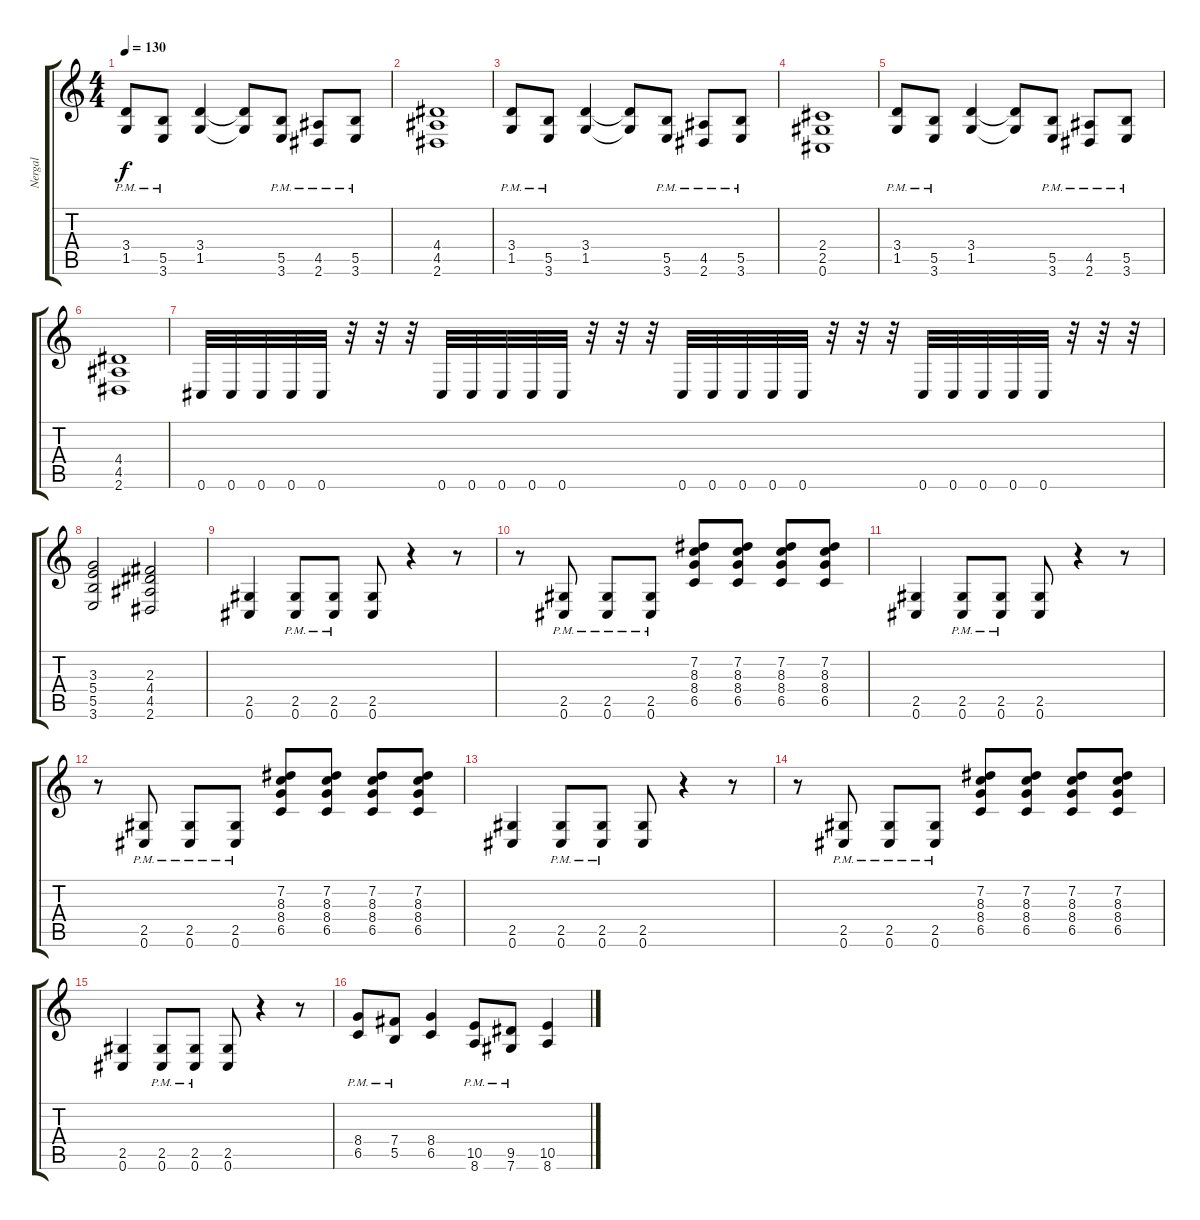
\track ("Nergal" "Nergal") {instrument distortionguitar}
\staff {score tabs}
\tuning (Db4 Ab3 E3 B2 Gb2 Db2) {hide}
\ts (4 4)
\tempo 130
\clef g2
\ks c
(3.4{pm} 1.5{pm}).8{dy f} (5.5{pm} 3.6{pm}).8 (3.4 1.5).4 (3.4{t} 1.5{t}).8 (5.5{pm} 3.6{pm}).8 (4.5{pm} 2.6{pm}).8 (5.5{pm} 3.6{pm}).8 |
(4.4 4.5 2.6).1 |
(3.4{pm} 1.5{pm}).8 (5.5{pm} 3.6{pm}).8 (3.4 1.5).4 (3.4{t} 1.5{t}).8 (5.5{pm} 3.6{pm}).8 (4.5{pm} 2.6{pm}).8 (5.5{pm} 3.6{pm}).8 |
(2.4 2.5 0.6).1 |
(3.4{pm} 1.5{pm}).8 (5.5{pm} 3.6{pm}).8 (3.4 1.5).4 (3.4{t} 1.5{t}).8 (5.5{pm} 3.6{pm}).8 (4.5{pm} 2.6{pm}).8 (5.5{pm} 3.6{pm}).8 |
(4.4 4.5 2.6).1 |
0.6.32 0.6.32 0.6.32 0.6.32 0.6.32 r.32 r.32 r.32 0.6.32 0.6.32 0.6.32 0.6.32 0.6.32 r.32 r.32 r.32 0.6.32 0.6.32 0.6.32 0.6.32 0.6.32 r.32 r.32 r.32 0.6.32 0.6.32 0.6.32 0.6.32 0.6.32 r.32 r.32 r.32 |
(3.3 5.4 5.5 3.6).2 (2.3 4.4 4.5 2.6).2 |
(2.5 0.6).4 (2.5{pm} 0.6{pm}).8 (2.5{pm} 0.6{pm}).8 (2.5 0.6).8 r.4 r.8 |
r.8 (2.5{pm} 0.6{pm}).8 (2.5{pm} 0.6{pm}).8 (2.5{pm} 0.6{pm}).8 (7.2 8.3 8.4 6.5).8 (7.2 8.3 8.4 6.5).8 (7.2 8.3 8.4 6.5).8 (7.2 8.3 8.4 6.5).8 |
(2.5 0.6).4 (2.5{pm} 0.6{pm}).8 (2.5{pm} 0.6{pm}).8 (2.5 0.6).8 r.4 r.8 |
r.8 (2.5{pm} 0.6{pm}).8 (2.5{pm} 0.6{pm}).8 (2.5{pm} 0.6{pm}).8 (7.2 8.3 8.4 6.5).8 (7.2 8.3 8.4 6.5).8 (7.2 8.3 8.4 6.5).8 (7.2 8.3 8.4 6.5).8 |
(2.5 0.6).4 (2.5{pm} 0.6{pm}).8 (2.5{pm} 0.6{pm}).8 (2.5 0.6).8 r.4 r.8 |
r.8 (2.5{pm} 0.6{pm}).8 (2.5{pm} 0.6{pm}).8 (2.5{pm} 0.6{pm}).8 (7.2 8.3 8.4 6.5).8 (7.2 8.3 8.4 6.5).8 (7.2 8.3 8.4 6.5).8 (7.2 8.3 8.4 6.5).8 |
(2.5 0.6).4 (2.5{pm} 0.6{pm}).8 (2.5{pm} 0.6{pm}).8 (2.5 0.6).8 r.4 r.8 |
(8.4{pm} 6.5{pm}).8 (7.4{pm} 5.5{pm}).8 (8.4 6.5).4 (10.5{pm} 8.6{pm}).8 (9.5{pm} 7.6{pm}).8 (10.5 8.6).4
